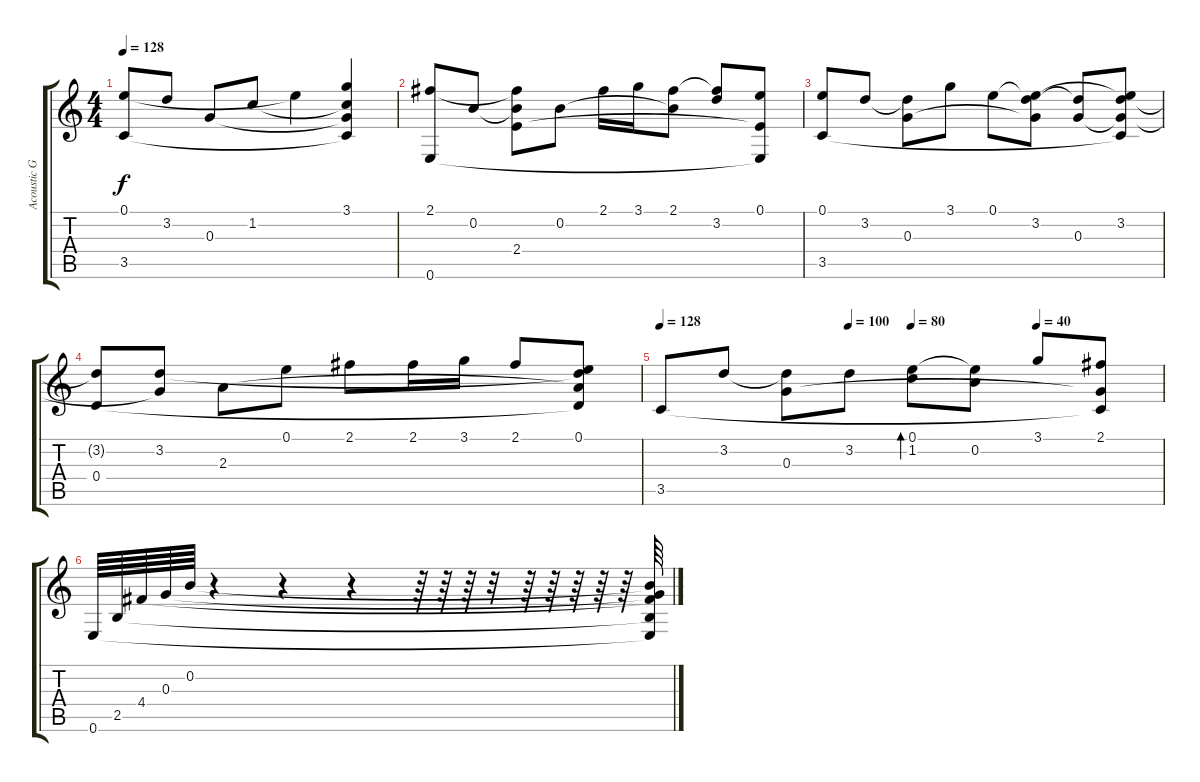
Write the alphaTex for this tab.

\track ("Acoustic Guitar" "Acoustic G") {instrument acousticguitarsteel}
\staff {score tabs}
\tuning (E4 B3 G3 D3 A2 E2) {hide}
\ts (4 4)
\tempo 128
\clef g2
\ks c
(0.1 3.5).8{dy f} 3.2.8 0.3.8 1.2.8 0.1{t}.4 (3.1 1.2{t} 0.3{t} 3.5{t}).4 |
(2.1 0.6).8 0.2.8 (2.1{t} 0.2{t} 2.4).8 0.2.8 2.1.16 3.1.16 (2.1 0.2{t}).8 (2.1{t} 3.2).8 (0.1 2.4{t} 0.6{t}).8 |
(0.1 3.5).8 3.2.8 (3.2{t} 0.3).8 3.1.8 0.1.8 (0.1{t} 3.2 0.3{t}).8 (3.2{t} 0.3).8 (0.1{t} 3.2 0.3{t} 3.5{t}).8 |
(3.2{t} 0.4).8 (3.2 0.3{t}).8 2.3.8 0.1.8 2.1.8 2.1.16 3.1.16 2.1.8 (0.1 3.2{t} 2.3{t} 0.4{t}).8 |
\tempo 128
\tempo (100 0.375)
\tempo (80 0.5)
\tempo (40 0.75)
3.5.8 3.2.8 (3.2{t} 0.3).8 3.2.8 (0.1 1.2).8{bd 60} (0.1{t} 0.2).8 3.1.8 (2.1 0.3{t} 3.5{t}).8 |
0.6.64 2.5.64 4.4.64 0.3.64 0.2.64 r.4 r.4 r.4 r.64 r.64 r.64 r.32 r.64 r.64 r.64 r.64 r.64 (0.2{t} 0.3{t} 4.4{t} 2.5{t} 0.6{t}).64
